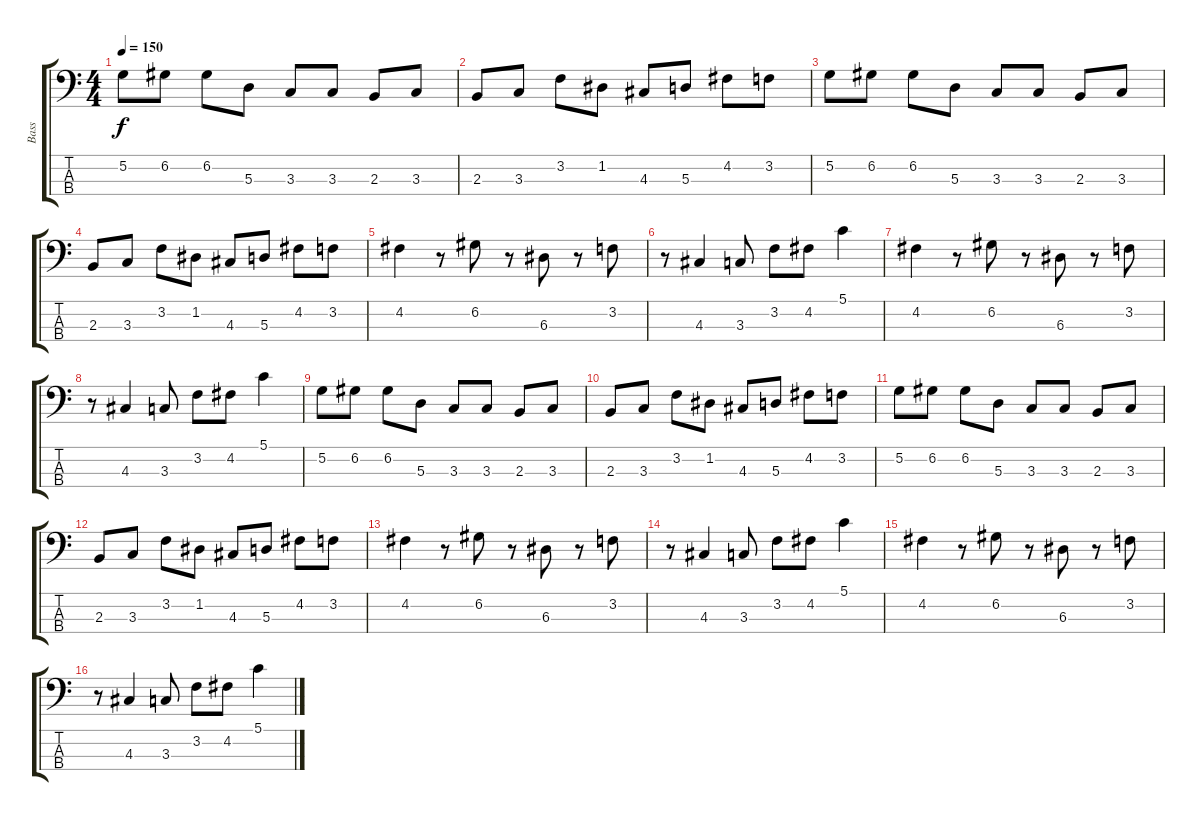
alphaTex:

\track ("Bass" "Bass") {instrument electricbasspick}
\staff {score tabs}
\tuning (G2 D2 A1 E1) {hide}
\ts (4 4)
\tempo 150
\clef f4
\ks c
5.2.8{dy f} 6.2.8 6.2.8 5.3.8 3.3.8 3.3.8 2.3.8 3.3.8 |
2.3.8 3.3.8 3.2.8 1.2.8 4.3.8 5.3.8 4.2.8 3.2.8 |
5.2.8 6.2.8 6.2.8 5.3.8 3.3.8 3.3.8 2.3.8 3.3.8 |
2.3.8 3.3.8 3.2.8 1.2.8 4.3.8 5.3.8 4.2.8 3.2.8 |
4.2.4 r.8 6.2.8 r.8 6.3.8 r.8 3.2.8 |
r.8 4.3.4 3.3.8 3.2.8 4.2.8 5.1.4 |
4.2.4 r.8 6.2.8 r.8 6.3.8 r.8 3.2.8 |
r.8 4.3.4 3.3.8 3.2.8 4.2.8 5.1.4 |
5.2.8 6.2.8 6.2.8 5.3.8 3.3.8 3.3.8 2.3.8 3.3.8 |
2.3.8 3.3.8 3.2.8 1.2.8 4.3.8 5.3.8 4.2.8 3.2.8 |
5.2.8 6.2.8 6.2.8 5.3.8 3.3.8 3.3.8 2.3.8 3.3.8 |
2.3.8 3.3.8 3.2.8 1.2.8 4.3.8 5.3.8 4.2.8 3.2.8 |
4.2.4 r.8 6.2.8 r.8 6.3.8 r.8 3.2.8 |
r.8 4.3.4 3.3.8 3.2.8 4.2.8 5.1.4 |
4.2.4 r.8 6.2.8 r.8 6.3.8 r.8 3.2.8 |
r.8 4.3.4 3.3.8 3.2.8 4.2.8 5.1.4
